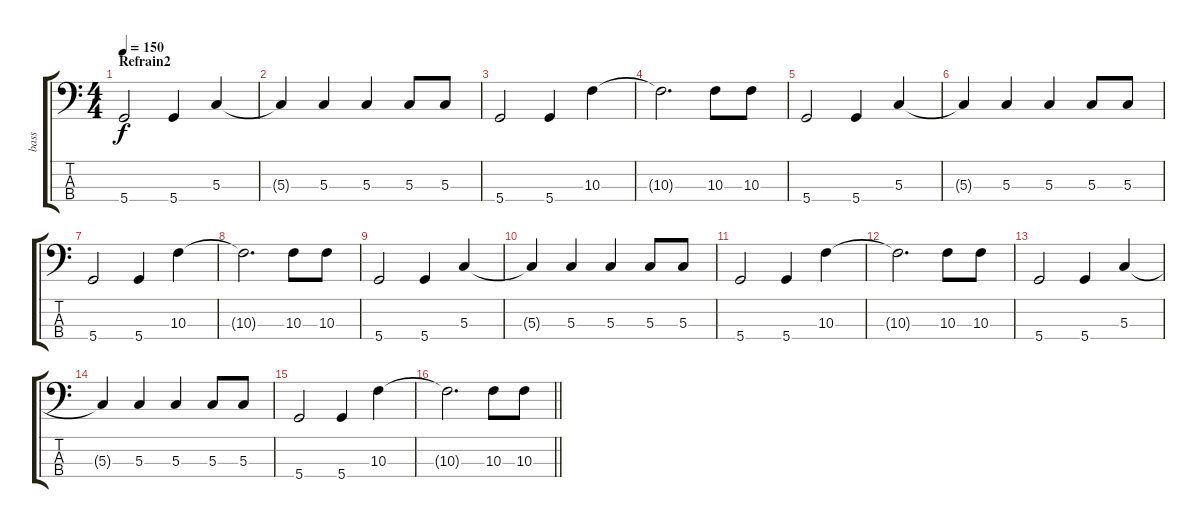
\track ("bass" "bass") {instrument electricbasspick}
\staff {score tabs}
\tuning (F2 C2 G1 D1) {hide}
\ts (4 4)
\section ("" "Refrain2")
\tempo 150
\clef f4
\ks c
5.4.2{dy f} 5.4.4 5.3.4 |
5.3{t}.4 5.3.4 5.3.4 5.3.8 5.3.8 |
5.4.2 5.4.4 10.3.4 |
10.3{t}.2{d} 10.3.8 10.3.8 |
5.4.2 5.4.4 5.3.4 |
5.3{t}.4 5.3.4 5.3.4 5.3.8 5.3.8 |
5.4.2 5.4.4 10.3.4 |
10.3{t}.2{d} 10.3.8 10.3.8 |
5.4.2 5.4.4 5.3.4 |
5.3{t}.4 5.3.4 5.3.4 5.3.8 5.3.8 |
5.4.2 5.4.4 10.3.4 |
10.3{t}.2{d} 10.3.8 10.3.8 |
5.4.2 5.4.4 5.3.4 |
5.3{t}.4 5.3.4 5.3.4 5.3.8 5.3.8 |
5.4.2 5.4.4 10.3.4 |
\barLineRight lightlight
10.3{t}.2{d} 10.3.8 10.3.8
